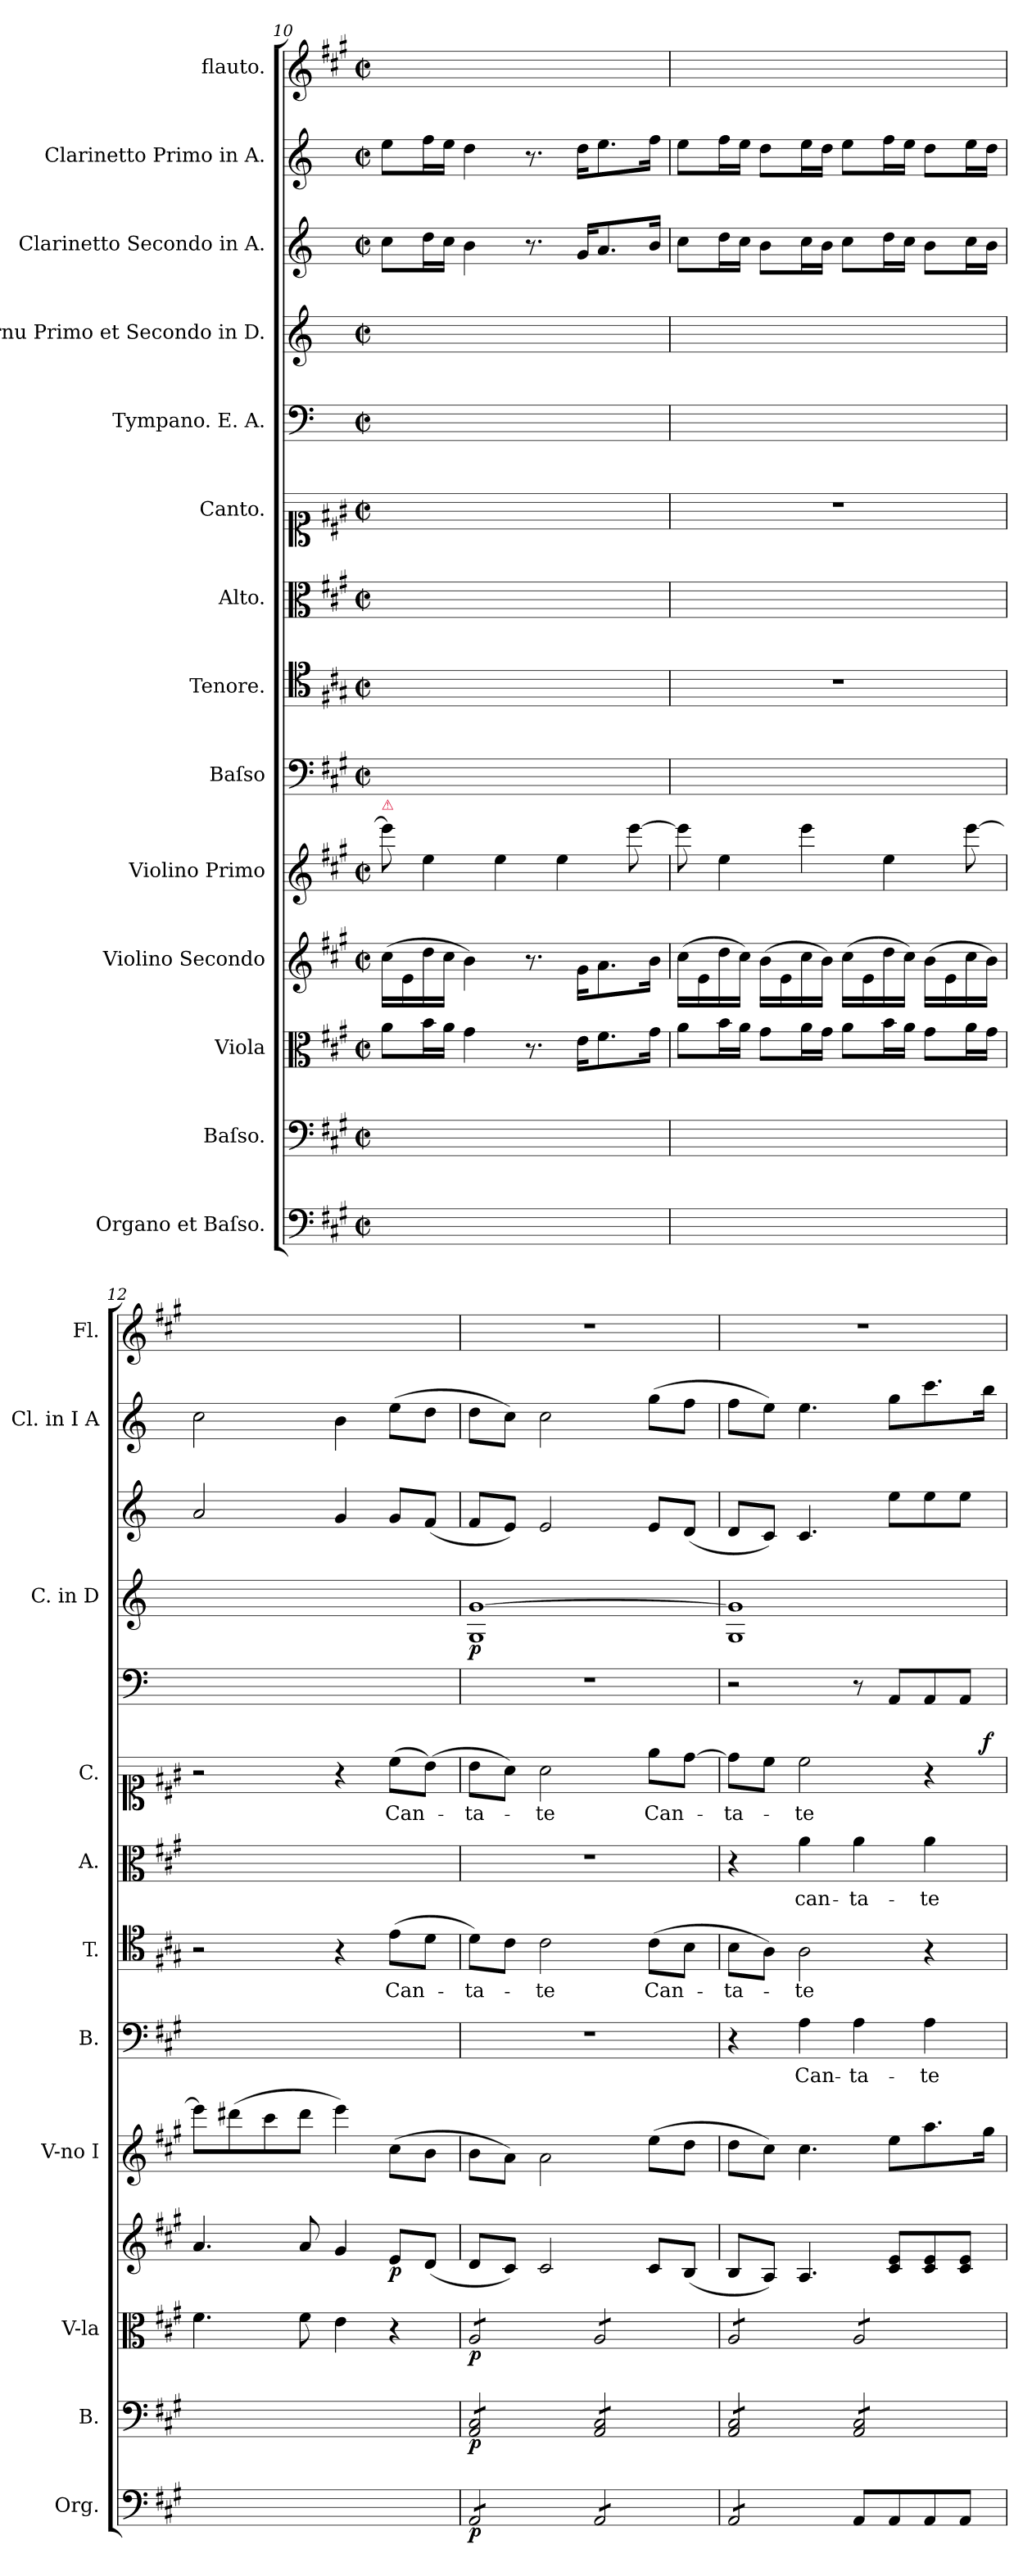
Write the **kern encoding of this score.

**kern	**dynam	**kern	**dynam	**kern	**dynam	**kern	**dynam	**kern	**kern	**text	**kern	**text	**kern	**text	**kern	**text	**dynam	**kern	**kern	**dynam	**kern	**kern	**kern
*part14	*part14	*part13	*part13	*part12	*part12	*part11	*part11	*part10	*part9	*part9	*part8	*part8	*part7	*part7	*part6	*part6	*part6	*part5	*part4	*part4	*part3	*part2	*part1
*staff14	*staff14	*staff13	*staff13	*staff12	*staff12	*staff11	*staff11	*staff10	*staff9	*staff9	*staff8	*staff8	*staff7	*staff7	*staff6	*staff6	*staff6	*staff5	*staff4	*staff4	*staff3	*staff2	*staff1
*I"Organo et Baſso.	*	*I"Baſso.	*	*I"Viola	*	*I"Violino Secondo	*	*I"Violino Primo	*I"Baſso	*	*I"Tenore.	*	*I"Alto.	*	*I"Canto.	*	*	*I"Tympano. E. A.	*I"Cornu Primo et Secondo in D.	*	*I"Clarinetto Secondo in A.	*I"Clarinetto Primo in A.	*I"flauto.
*I'Org.	*	*I'B.	*	*I'V-la	*	*	*	*I'V-no I	*I'B.	*	*I'T.	*	*I'A.	*	*I'C.	*	*	*	*I'C. in D	*	*	*I'Cl. in I A	*I'Fl.
*clefF4	*	*clefF4	*	*clefC3	*	*clefG2	*	*clefG2	*clefF4	*	*clefC4	*	*clefC3	*	*clefC1	*	*	*clefF4	*clefG2	*	*clefG2	*clefG2	*clefG2
*	*	*	*	*	*	*	*	*	*	*	*	*	*	*	*	*	*	*	*ITrd6c10	*	*ITrd2c3	*ITrd2c3	*
*k[f#c#g#]	*	*k[f#c#g#]	*	*k[f#c#g#]	*	*k[f#c#g#]	*	*k[f#c#g#]	*k[f#c#g#]	*	*k[f#c#g#]	*	*k[f#c#g#]	*	*k[f#c#g#]	*	*	*k[]	*k[f#c#]	*	*k[f#c#g#]	*k[f#c#g#]	*k[f#c#g#]
*M2/2	*	*M2/2	*	*M2/2	*	*M2/2	*	*M2/2	*M2/2	*	*M2/2	*	*M2/2	*	*M2/2	*	*	*M2/2	*M2/2	*	*M2/2	*M2/2	*M2/2
*met(c|)	*	*met(c|)	*	*met(c|)	*	*met(c|)	*	*met(c|)	*met(c|)	*	*met(c|)	*	*met(c|)	*	*met(c|)	*	*	*met(c|)	*met(c|)	*	*met(c|)	*met(c|)	*met(c|)
=10	=10	=10	=10	=10	=10	=10	=10	=10	=10	=10	=10	=10	=10	=10	=10	=10	=10	=10	=10	=10	=10	=10	=10
!	!	!	!	!	!	!	!	!LO:TX:a:color=crimson:t=⚠	!	!	!	!	!	!	!	!	!	!	!	!	!	!	!
1ryy	.	1ryy	.	8a\L	.	(16cc#\LL	.	8eee\]	1ryy	.	1ryy	.	1ryy	.	1ryy	.	.	1ryy	1ryy	.	8a\L	8cc#\L	1ryy
.	.	.	.	.	.	16e\	.	.	.	.	.	.	.	.	.	.	.	.	.	.	.	.	.
.	.	.	.	16b\L	.	16dd\	.	4ee\	.	.	.	.	.	.	.	.	.	.	.	.	16b\L	16dd\L	.
.	.	.	.	16a\JJ	.	16cc#\JJ	.	.	.	.	.	.	.	.	.	.	.	.	.	.	16a\JJ	16cc#\JJ	.
.	.	.	.	4g#\	.	4b\)	.	.	.	.	.	.	.	.	.	.	.	.	.	.	4g#\	4b\	.
.	.	.	.	.	.	.	.	4ee\	.	.	.	.	.	.	.	.	.	.	.	.	.	.	.
.	.	.	.	8.r	.	8.r	.	.	.	.	.	.	.	.	.	.	.	.	.	.	8.r	8.r	.
.	.	.	.	.	.	.	.	4ee\	.	.	.	.	.	.	.	.	.	.	.	.	.	.	.
.	.	.	.	16e\KL	.	16g#\KL	.	.	.	.	.	.	.	.	.	.	.	.	.	.	16e/KL	16b\KL	.
.	.	.	.	8.f#\	.	8.a\	.	.	.	.	.	.	.	.	.	.	.	.	.	.	8.f#/	8.cc#\	.
.	.	.	.	.	.	.	.	[8eee\	.	.	.	.	.	.	.	.	.	.	.	.	.	.	.
.	.	.	.	16g#\Jk	.	16b\Jk	.	.	.	.	.	.	.	.	.	.	.	.	.	.	16g#/Jk	16dd\Jk	.
=11	=11	=11	=11	=11	=11	=11	=11	=11	=11	=11	=11	=11	=11	=11	=11	=11	=11	=11	=11	=11	=11	=11	=11
1ryy	.	1ryy	.	8a\L	.	(16cc#\LL	.	8eee\]	1ryy	.	1r	.	1ryy	.	1r	.	.	1ryy	1ryy	.	8a\L	8cc#\L	1ryy
.	.	.	.	.	.	16e\	.	.	.	.	.	.	.	.	.	.	.	.	.	.	.	.	.
.	.	.	.	16b\L	.	16dd\	.	4ee\	.	.	.	.	.	.	.	.	.	.	.	.	16b\L	16dd\L	.
.	.	.	.	16a\JJ	.	16cc#\JJ)	.	.	.	.	.	.	.	.	.	.	.	.	.	.	16a\JJ	16cc#\JJ	.
.	.	.	.	8g#\L	.	(16b\LL	.	.	.	.	.	.	.	.	.	.	.	.	.	.	8g#\L	8b\L	.
.	.	.	.	.	.	16e\	.	.	.	.	.	.	.	.	.	.	.	.	.	.	.	.	.
.	.	.	.	16a\L	.	16cc#\	.	4eee\	.	.	.	.	.	.	.	.	.	.	.	.	16a\L	16cc#\L	.
.	.	.	.	16g#\JJ	.	16b\JJ)	.	.	.	.	.	.	.	.	.	.	.	.	.	.	16g#\JJ	16b\JJ	.
.	.	.	.	8a\L	.	(16cc#\LL	.	.	.	.	.	.	.	.	.	.	.	.	.	.	8a\L	8cc#\L	.
.	.	.	.	.	.	16e\	.	.	.	.	.	.	.	.	.	.	.	.	.	.	.	.	.
.	.	.	.	16b\L	.	16dd\	.	4ee\	.	.	.	.	.	.	.	.	.	.	.	.	16b\L	16dd\L	.
.	.	.	.	16a\JJ	.	16cc#\JJ)	.	.	.	.	.	.	.	.	.	.	.	.	.	.	16a\JJ	16cc#\JJ	.
.	.	.	.	8g#\L	.	(16b\LL	.	.	.	.	.	.	.	.	.	.	.	.	.	.	8g#\L	8b\L	.
.	.	.	.	.	.	16e\	.	.	.	.	.	.	.	.	.	.	.	.	.	.	.	.	.
.	.	.	.	16a\L	.	16cc#\	.	[8eee\	.	.	.	.	.	.	.	.	.	.	.	.	16a\L	16cc#\L	.
.	.	.	.	16g#\JJ	.	16b\JJ)	.	.	.	.	.	.	.	.	.	.	.	.	.	.	16g#\JJ	16b\JJ	.
=12	=12	=12	=12	=12	=12	=12	=12	=12	=12	=12	=12	=12	=12	=12	=12	=12	=12	=12	=12	=12	=12	=12	=12
1ryy	.	1ryy	.	4.f#\	.	4.a/	.	8eee\L]	1ryy	.	2r	.	1ryy	.	2r	.	.	1ryy	1ryy	.	2f#/	2a\	1ryy
.	.	.	.	.	.	.	.	(8ddd#X\	.	.	.	.	.	.	.	.	.	.	.	.	.	.	.
.	.	.	.	.	.	.	.	8ccc#\	.	.	.	.	.	.	.	.	.	.	.	.	.	.	.
.	.	.	.	8f#\	.	8a/	.	8ddd#\J	.	.	.	.	.	.	.	.	.	.	.	.	.	.	.
.	.	.	.	4e\	.	4g#/	.	4eee\)	.	.	4r	.	.	.	4r	.	.	.	.	.	4e/	4g#\	.
.	.	.	.	4r	.	8e/L	p	(8cc#\L	.	.	(8e\L	Can-	.	.	(8cc#\L	Can-	.	.	.	.	8e/L	(8cc#\L	.
.	.	.	.	.	.	(8d/J	.	8b\J	.	.	8d\J	.	.	.	(8b\J)	.	.	.	.	.	(8d/J	8b\J	.
=13	=13	=13	=13	=13	=13	=13	=13	=13	=13	=13	=13	=13	=13	=13	=13	=13	=13	=13	=13	=13	=13	=13	=13
*tremolo	*	*	*	*	*	*	*	*	*	*	*	*	*	*	*	*	*	*	*	*	*	*	*
*	*	*tremolo	*	*	*	*	*	*	*	*	*	*	*	*	*	*	*	*	*	*	*	*	*
*	*	*	*	*tremolo	*	*	*	*	*	*	*	*	*	*	*	*	*	*	*	*	*	*	*
8AA/L	p	8AA/ 8C#/L	p	8A/L	p	8d/L	.	8b\L	1r	.	8d\L)	-ta-	1r	.	8b\L	-ta-	.	1r	1AA [1A	p	8d/L	8b\L	1r
8AA/	.	8AA/ 8C#/	.	8A/	.	8c#/J)	.	8a\J)	.	.	8c#\J	.	.	.	8a\J)	.	.	.	.	.	8c#/J)	8a\J)	.
8AA/	.	8AA/ 8C#/	.	8A/	.	2c#/	.	2a\	.	.	2c#\	-te	.	.	2a\	-te	.	.	.	.	2c#/	2a\	.
8AA/J	.	8AA/ 8C#/J	.	8A/J	.	.	.	.	.	.	.	.	.	.	.	.	.	.	.	.	.	.	.
8AA/L	.	8AA/ 8C#/L	.	8A/L	.	.	.	.	.	.	.	.	.	.	.	.	.	.	.	.	.	.	.
8AA/	.	8AA/ 8C#/	.	8A/	.	.	.	.	.	.	.	.	.	.	.	.	.	.	.	.	.	.	.
!	!	!	!	!	!	!	!	!	!	!	!	!LO:LY:i	!	!	!	!LO:LY:i	!	!	!	!	!	!	!
8AA/	.	8AA/ 8C#/	.	8A/	.	8c#/L	.	(8ee\L	.	.	(8c#\L	Can-	.	.	8ee\L	Can-	.	.	.	.	8c#/L	(8ee\L	.
8AA/J	.	8AA/ 8C#/J	.	8A/J	.	(8B/J	.	8dd\J	.	.	8B\J	.	.	.	[8dd\J	.	.	.	.	.	(8B/J	8dd\J	.
=14	=14	=14	=14	=14	=14	=14	=14	=14	=14	=14	=14	=14	=14	=14	=14	=14	=14	=14	=14	=14	=14	=14	=14
!	!	!	!	!	!	!	!	!	!	!	!	!LO:LY:i	!	!	!	!LO:LY:i	!	!	!	!	!	!	!
*	*	*	*	*	*	*	*	*	*	*	*	*	*	*	*^	*	*	*	*	*	*	*	*
8AA/L	.	8AA/ 8C#/L	.	8A/L	.	8B/L	.	8dd\L	4r	.	8B\L	-ta-	4r	.	8dd\L]	2...ryy	-ta-	.	2r	1AA 1A]	.	8B/L	8dd\L	1r
8AA/	.	8AA/ 8C#/	.	8A/	.	8A/J)	.	8cc#\J)	.	.	8A\J)	.	.	.	8cc#\J	.	.	.	.	.	.	8A/J)	8cc#\J)	.
!	!	!	!	!	!	!	!	!	!	!	!	!LO:LY:i	!	!	!	!	!LO:LY:i	!	!	!	!	!	!	!
8AA/	.	8AA/ 8C#/	.	8A/	.	4.A/	.	4.cc#\	4A\	Can-	2A\	-te	4a\	can-	2cc#\	.	-te	.	.	.	.	4.A/	4.cc#\	.
8AA/J	.	8AA/ 8C#/J	.	8A/J	.	.	.	.	.	.	.	.	.	.	.	.	.	.	.	.	.	.	.	.
*Xtremolo	*	*	*	*	*	*	*	*	*	*	*	*	*	*	*	*	*	*	*	*	*	*	*	*
8AA/L	.	8AA/ 8C#/L	.	8A/L	.	.	.	.	4A\	-ta-	.	.	4a\	-ta-	.	.	.	.	8r	.	.	.	.	.
8AA/	.	8AA/ 8C#/	.	8A/	.	8c#/ 8e/L	.	8ee\L	.	.	.	.	.	.	.	.	.	.	8AA/L	.	.	8cc#\L	8ee\L	.
8AA/	.	8AA/ 8C#/	.	8A/	.	8c#/ 8e/	.	8.aa\	4A\	-te	4r	.	4a\	-te	4r	.	.	.	8AA/	.	.	8cc#\	8.aa\	.
8AA/J	.	8AA/ 8C#/J	.	8A/J	.	8c#/ 8e/J	.	.	.	.	.	.	.	.	.	.	.	.	8AA/J	.	.	8cc#\J	.	.
*	*	*	*	*Xtremolo	*	*	*	*	*	*	*	*	*	*	*	*	*	*	*	*	*	*	*	*
*	*	*Xtremolo	*	*	*	*	*	*	*	*	*	*	*	*	*	*	*	*	*	*	*	*	*	*
!	!	!	!	!	!	!	!	!	!	!	!	!	!	!	!	!	!	!LO:DY:a	!	!	!	!	!	!
.	.	.	.	.	.	.	.	16gg#\Jk	.	.	.	.	.	.	.	16ryy	.	f	.	.	.	.	16gg#\Jk	.
*	*	*	*	*	*	*	*	*	*	*	*	*	*	*	*v	*v	*	*	*	*	*	*	*	*
=	=	=	=	=	=	=	=	=	=	=	=	=	=	=	=	=	=	=	=	=	=	=	=
*-	*-	*-	*-	*-	*-	*-	*-	*-	*-	*-	*-	*-	*-	*-	*-	*-	*-	*-	*-	*-	*-	*-	*-
